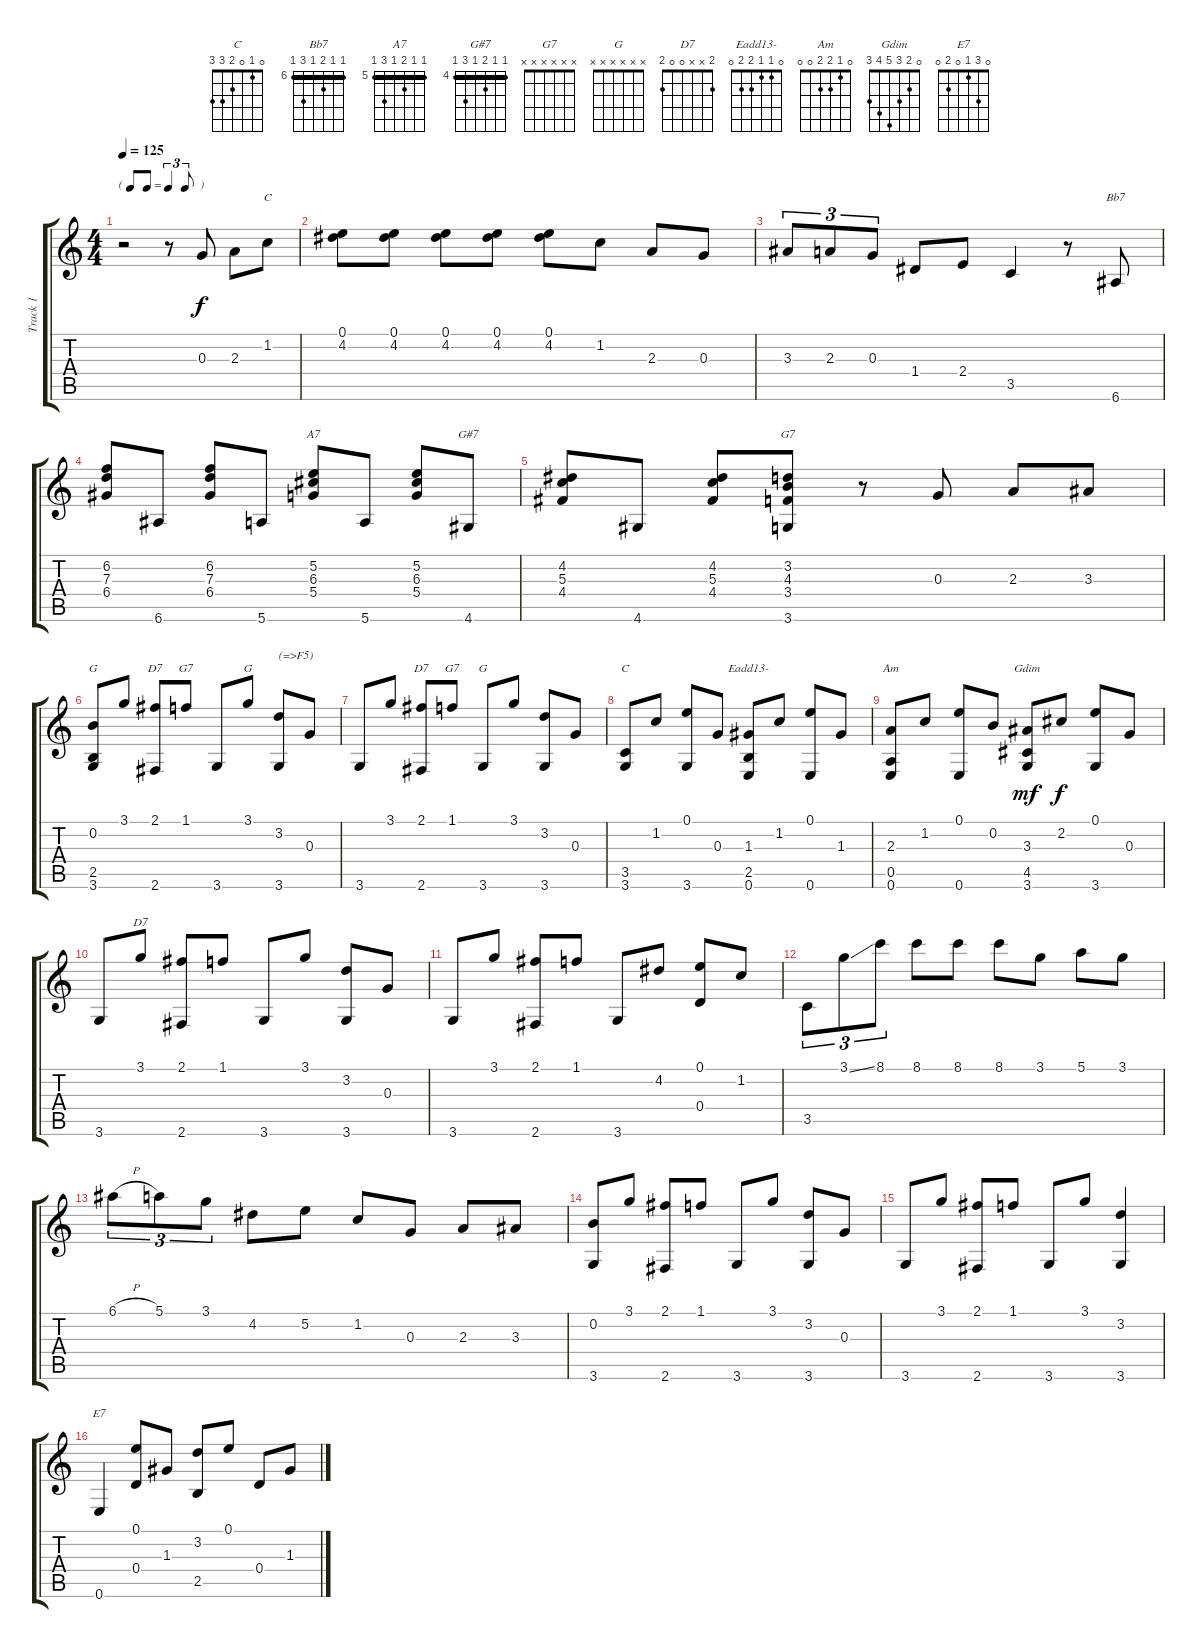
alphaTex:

\track ("Track 1" "Track 1") {instrument acousticguitarnylon}
\staff {score tabs}
\tuning (E4 B3 G3 D3 A2 E2) {hide}
\chord ("C" x x x x x x)
\chord ("Bb7" 6 6 7 6 8 6) {firstfret 6 barre 6}
\chord ("A7" 5 5 6 5 7 5) {firstfret 5 barre 5}
\chord ("G#7" 4 4 5 4 6 4) {firstfret 4 barre 4}
\chord ("G7" 3 3 4 3 5 3) {barre 3}
\chord ("G" 3 0 0 0 2 3)
\chord ("D7" x x x x x x)
\chord ("G7" 1 0 0 0 x x)
\chord ("G" 3 0 0 0 x 3)
\chord ("D7" 2 x 2 0 0 2)
\chord ("G7" x x x x x x)
\chord ("G" x x x x x x)
\chord ("C" 0 1 0 2 3 3)
\chord ("Eadd13-" 0 1 1 2 2 0)
\chord ("Am" 0 1 2 2 0 0)
\chord ("Gdim" 0 2 3 5 4 3)
\chord ("D7" 2 x x 0 0 2)
\chord ("E7" 0 3 1 0 2 0)
\ts (4 4)
\tf triplet8th
\tempo 125
\clef g2
\ks c
r.2{dy f instrument acousticguitarnylon} r.8 0.3.8 2.3.8 1.2.8{ch "C"} |
(0.1 4.2).8 (0.1 4.2).8 (0.1 4.2).8 (0.1 4.2).8 (0.1 4.2).8 1.2.8 2.3.8 0.3.8 |
3.3.8{tu (3 2)} 2.3.8{tu (3 2)} 0.3.8{tu (3 2)} 1.4.8 2.4.8 3.5.4 r.8 6.6.8{ch "Bb7"} |
(6.2 7.3 6.4).8 6.6.8 (6.2 7.3 6.4).8 5.6.8 (5.2 6.3 5.4).8{ch "A7"} 5.6.8 (5.2 6.3 5.4).8 4.6.8{ch "G#7"} |
(4.2 5.3 4.4).8 4.6.8 (4.2 5.3 4.4).8 (3.2 4.3 3.4 3.6).8{ch "G7"} r.8 0.3.8 2.3.8 3.3.8 |
(0.2 2.5 3.6).8{ch "G"} 3.1.8 (2.1 2.6).8{ch "D7"} 1.1.8{ch "G7"} 3.6.8 3.1.8{ch "G"} (3.2 3.6).8{txt "(=>F5)"} 0.3.8 |
3.6.8 3.1.8 (2.1 2.6).8{ch "D7"} 1.1.8{ch "G7"} 3.6.8{ch "G"} 3.1.8 (3.2 3.6).8 0.3.8 |
(3.5 3.6).8{ch "C"} 1.2.8 (0.1 3.6).8 0.3.8 (1.3 2.5 0.6).8{ch "Eadd13-"} 1.2.8 (0.1 0.6).8 1.3.8 |
(2.3 0.5 0.6).8{ch "Am"} 1.2.8 (0.1 0.6).8 0.2.8 (3.3 4.5 3.6).8{ch "Gdim" dy mf} 2.2.8{dy f} (0.1 3.6).8 0.3.8 |
3.6.8 3.1.8{ch "D7"} (2.1 2.6).8 1.1.8 3.6.8 3.1.8 (3.2 3.6).8 0.3.8 |
3.6.8 3.1.8 (2.1 2.6).8 1.1.8 3.6.8 4.2.8 (0.1 0.4).8 1.2.8 |
3.5.8{tu (3 2)} 3.1{ss}.8{tu (3 2)} 8.1.8{tu (3 2)} 8.1.8 8.1.8 8.1.8 3.1.8 5.1.8 3.1.8 |
6.1{h}.8{tu (3 2)} 5.1.8{tu (3 2)} 3.1.8{tu (3 2)} 4.2.8 5.2.8 1.2.8 0.3.8 2.3.8 3.3.8 |
(0.2 3.6).8 3.1.8 (2.1 2.6).8 1.1.8 3.6.8 3.1.8 (3.2 3.6).8 0.3.8 |
3.6.8 3.1.8 (2.1 2.6).8 1.1.8 3.6.8 3.1.8 (3.2 3.6).4 |
0.6.4{ch "E7"} (0.1 0.4).8 1.3.8 (3.2 2.5).8 0.1.8 0.4.8 1.3.8
